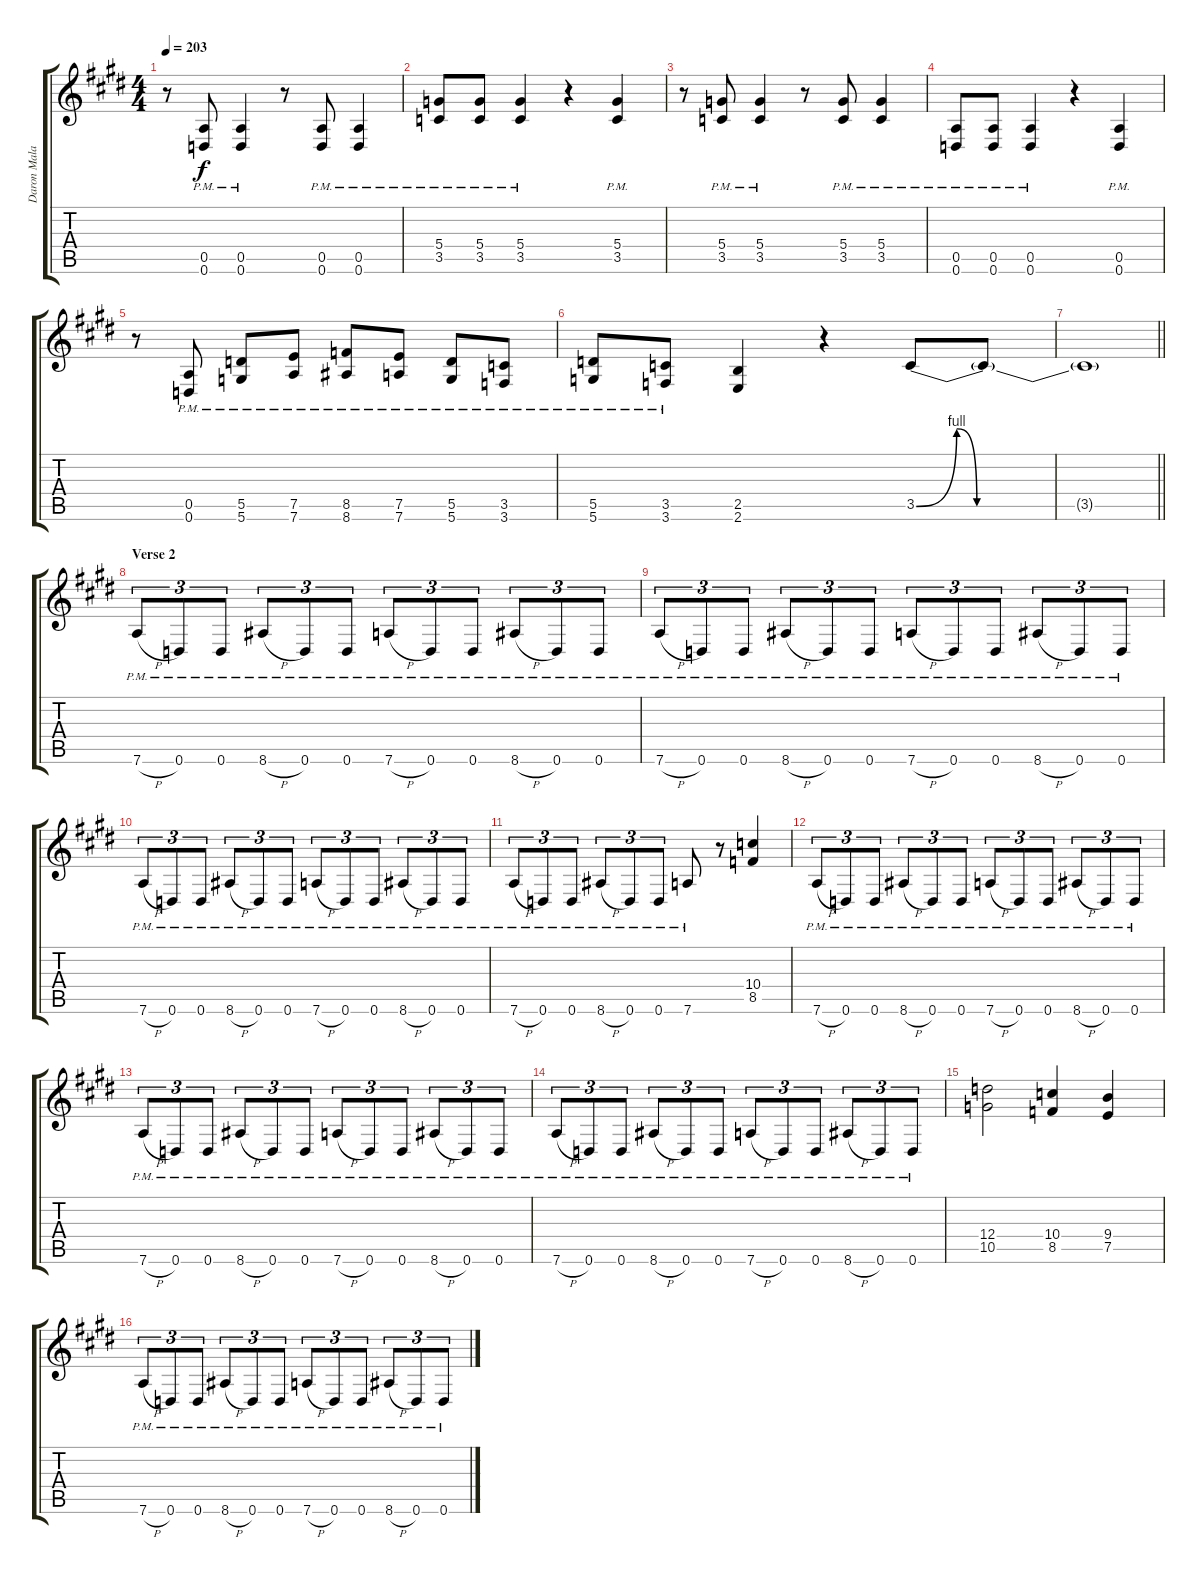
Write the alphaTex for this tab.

\track ("Daron Malakian [Guitar 3]" "Daron Mala") {instrument distortionguitar}
\staff {score tabs}
\tuning (E4 B3 G3 D3 A2 D2) {hide}
\ts (4 4)
\tempo 203
\clef g2
\ks c#minor
r.8{dy f} (0.5{pm} 0.6{pm}).8 (0.5{pm} 0.6{pm}).4 r.8 (0.5{pm} 0.6{pm}).8 (0.5{pm} 0.6{pm}).4 |
(5.4{pm} 3.5{pm}).8 (5.4{pm} 3.5{pm}).8 (5.4{pm} 3.5{pm}).4 r.4 (5.4{pm} 3.5{pm}).4 |
r.8 (5.4{pm} 3.5{pm}).8 (5.4{pm} 3.5{pm}).4 r.8 (5.4{pm} 3.5{pm}).8 (5.4{pm} 3.5{pm}).4 |
(0.5{pm} 0.6{pm}).8 (0.5{pm} 0.6{pm}).8 (0.5{pm} 0.6{pm}).4 r.4 (0.5{pm} 0.6{pm}).4 |
r.8 (0.5{pm} 0.6{pm}).8 (5.5{pm} 5.6{pm}).8 (7.5{pm} 7.6{pm}).8 (8.5{pm} 8.6{pm}).8 (7.5{pm} 7.6{pm}).8 (5.5{pm} 5.6{pm}).8 (3.5{pm} 3.6{pm}).8 |
(5.5{pm} 5.6{pm}).8 (3.5{pm} 3.6{pm}).8 (2.5 2.6).4 r.4 3.5{be (custom 0 0 10 4 15 0 60 0)}.8 3.5{t}.8 |
\barLineRight lightlight
3.5{t}.1 |
\section ("" "Verse 2")
7.6{h pm}.8{tu (3 2)} 0.6{pm}.8{tu (3 2)} 0.6{pm}.8{tu (3 2)} 8.6{h pm}.8{tu (3 2)} 0.6{pm}.8{tu (3 2)} 0.6{pm}.8{tu (3 2)} 7.6{h pm}.8{tu (3 2)} 0.6{pm}.8{tu (3 2)} 0.6{pm}.8{tu (3 2)} 8.6{h pm}.8{tu (3 2)} 0.6{pm}.8{tu (3 2)} 0.6{pm}.8{tu (3 2)} |
7.6{h pm}.8{tu (3 2)} 0.6{pm}.8{tu (3 2)} 0.6{pm}.8{tu (3 2)} 8.6{h pm}.8{tu (3 2)} 0.6{pm}.8{tu (3 2)} 0.6{pm}.8{tu (3 2)} 7.6{h pm}.8{tu (3 2)} 0.6{pm}.8{tu (3 2)} 0.6{pm}.8{tu (3 2)} 8.6{h pm}.8{tu (3 2)} 0.6{pm}.8{tu (3 2)} 0.6{pm}.8{tu (3 2)} |
7.6{h pm}.8{tu (3 2)} 0.6{pm}.8{tu (3 2)} 0.6{pm}.8{tu (3 2)} 8.6{h pm}.8{tu (3 2)} 0.6{pm}.8{tu (3 2)} 0.6{pm}.8{tu (3 2)} 7.6{h pm}.8{tu (3 2)} 0.6{pm}.8{tu (3 2)} 0.6{pm}.8{tu (3 2)} 8.6{h pm}.8{tu (3 2)} 0.6{pm}.8{tu (3 2)} 0.6{pm}.8{tu (3 2)} |
7.6{h pm}.8{tu (3 2)} 0.6{pm}.8{tu (3 2)} 0.6{pm}.8{tu (3 2)} 8.6{h pm}.8{tu (3 2)} 0.6{pm}.8{tu (3 2)} 0.6{pm}.8{tu (3 2)} 7.6{pm}.8 r.8 (10.4 8.5).4 |
7.6{h pm}.8{tu (3 2)} 0.6{pm}.8{tu (3 2)} 0.6{pm}.8{tu (3 2)} 8.6{h pm}.8{tu (3 2)} 0.6{pm}.8{tu (3 2)} 0.6{pm}.8{tu (3 2)} 7.6{h pm}.8{tu (3 2)} 0.6{pm}.8{tu (3 2)} 0.6{pm}.8{tu (3 2)} 8.6{h pm}.8{tu (3 2)} 0.6{pm}.8{tu (3 2)} 0.6{pm}.8{tu (3 2)} |
7.6{h pm}.8{tu (3 2)} 0.6{pm}.8{tu (3 2)} 0.6{pm}.8{tu (3 2)} 8.6{h pm}.8{tu (3 2)} 0.6{pm}.8{tu (3 2)} 0.6{pm}.8{tu (3 2)} 7.6{h pm}.8{tu (3 2)} 0.6{pm}.8{tu (3 2)} 0.6{pm}.8{tu (3 2)} 8.6{h pm}.8{tu (3 2)} 0.6{pm}.8{tu (3 2)} 0.6{pm}.8{tu (3 2)} |
7.6{h pm}.8{tu (3 2)} 0.6{pm}.8{tu (3 2)} 0.6{pm}.8{tu (3 2)} 8.6{h pm}.8{tu (3 2)} 0.6{pm}.8{tu (3 2)} 0.6{pm}.8{tu (3 2)} 7.6{h pm}.8{tu (3 2)} 0.6{pm}.8{tu (3 2)} 0.6{pm}.8{tu (3 2)} 8.6{h pm}.8{tu (3 2)} 0.6{pm}.8{tu (3 2)} 0.6{pm}.8{tu (3 2)} |
(12.4 10.5).2 (10.4 8.5).4 (9.4 7.5).4 |
7.6{h pm}.8{tu (3 2)} 0.6{pm}.8{tu (3 2)} 0.6{pm}.8{tu (3 2)} 8.6{h pm}.8{tu (3 2)} 0.6{pm}.8{tu (3 2)} 0.6{pm}.8{tu (3 2)} 7.6{h pm}.8{tu (3 2)} 0.6{pm}.8{tu (3 2)} 0.6{pm}.8{tu (3 2)} 8.6{h pm}.8{tu (3 2)} 0.6{pm}.8{tu (3 2)} 0.6{pm}.8{tu (3 2)}
